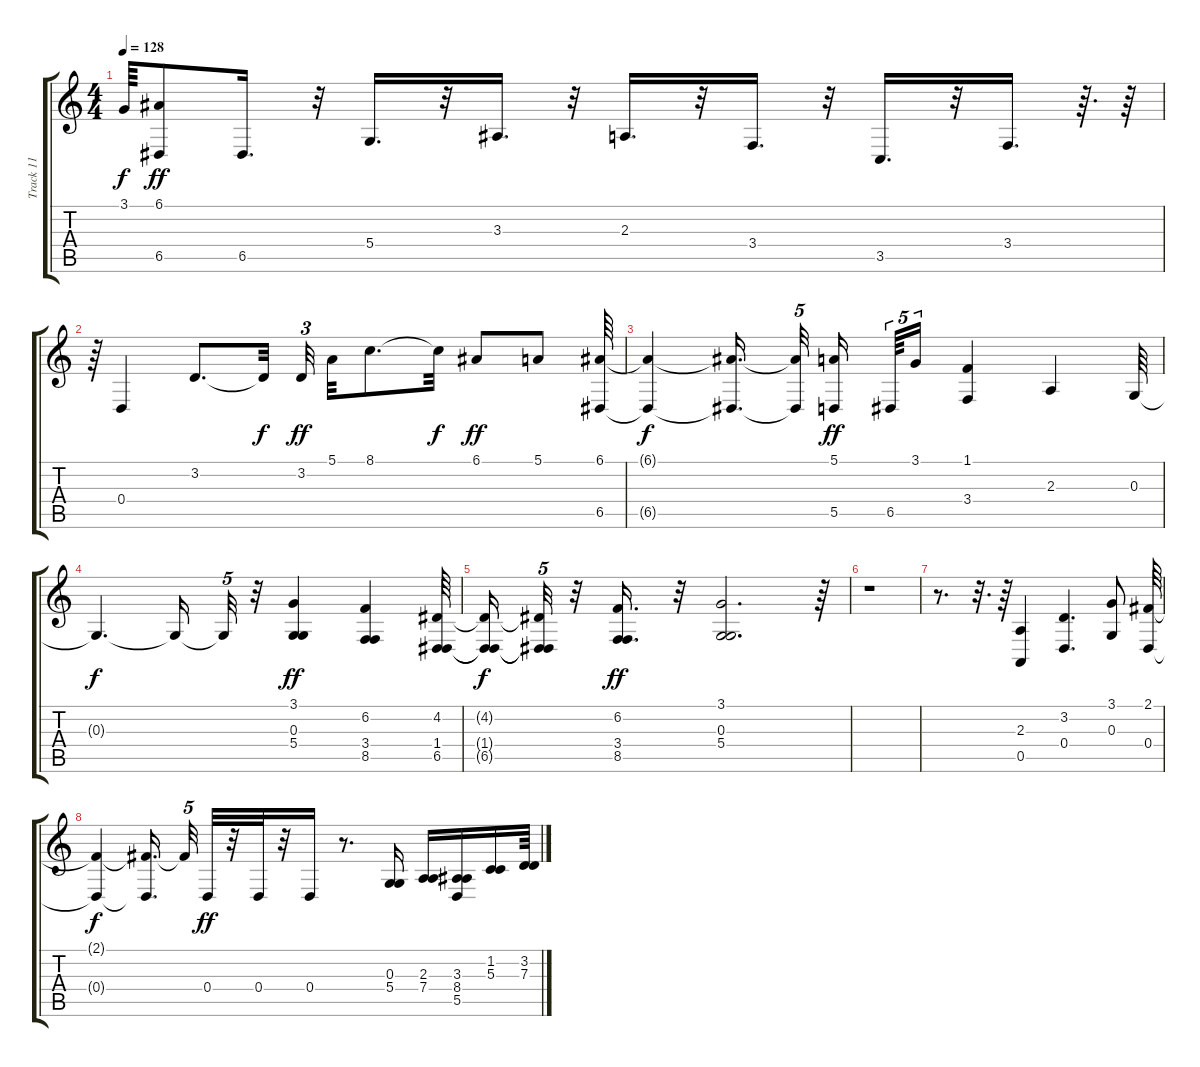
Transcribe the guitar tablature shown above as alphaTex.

\track ("Track 11" "Track 11") {instrument frenchhorn}
\staff {score tabs}
\tuning (E4 B3 G3 D3 A2 E2) {hide}
\ts (4 4)
\tempo 128
\clef g2
\ks c
3.1{t}.64{dy f} (6.1 6.5).8{dy ff} 6.5.16{d} r.32 5.4.16{d} r.32 3.3.16{d} r.32 2.3.16{d} r.32 3.4.16{d} r.32 3.5.16{d} r.32 3.4.16{d} r.64{d} r.64 |
r.64 0.4.4 3.2.8{d} 3.2{t}.32{dy f} 3.2.32{tu (3 2) dy ff} 5.1.32 8.1.8{d} 8.1{t}.32{dy f} 6.1.8{dy ff} 5.1.8 (6.1 6.5).64 |
(6.1{t} 6.5{t}).4{dy f} (6.1{t} 6.5{t}).16{d beam splitsecondary} (6.1{t} 6.5{t}).32{tu (5 4) beam splitsecondary} (5.1 5.5).16{dy ff beam splitsecondary} 6.5.64{tu (5 4)} 3.1.16{tu (5 4)} (1.1 3.4).4 2.3.4 0.3.64 |
0.3{t}.4{d dy f} 0.3{t}.16 0.3{t}.32{tu (5 4)} r.32 (3.1 0.3 5.4).4{dy ff} (6.2 3.4 8.5).4 (4.2 1.4 6.5).64 |
(4.2{t} 1.4{t} 6.5{t}).16{dy f} (4.2{t} 1.4{t} 6.5{t}).32{tu (5 4)} r.32 (6.2 3.4 8.5).16{d dy ff} r.32 (3.1 0.3 5.4).2{d} r.64 |
r.1 |
r.8{d} r.32{d} r.64 (2.3 0.5).4 (3.2 0.4).4{d} (3.1 0.3).8 (2.1 0.4).64 |
(2.1{t} 0.4{t}).4{dy f} (2.1{t} 0.4{t}).16{d beam splitsecondary} 2.1{t}.32{tu (5 4)} 0.4.32{dy ff} r.32 0.4.32 r.32 0.4.16 r.8{d} (0.3 5.4).16 (2.3 7.4).16 (3.3 8.4 5.5).16 (1.2 5.3).16 (3.2 7.3).64
